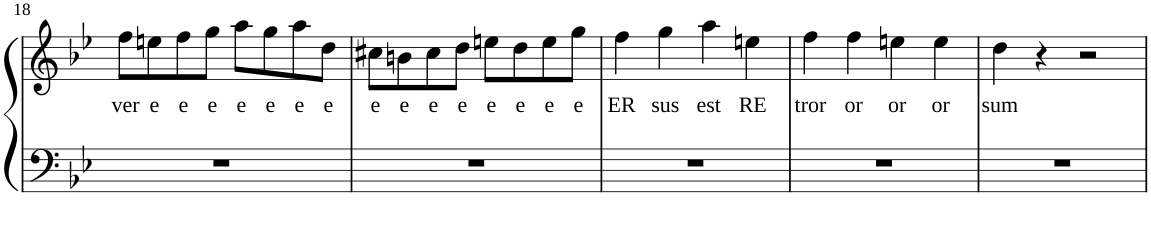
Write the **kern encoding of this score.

**kern	**kern	**text
*part1	*part1	*part1
*staff2	*staff1	*staff1
*I"Piano	*	*
*I'Pno	*	*
!!LO:PB:g=z
*clefF4	*clefG2	*
*k[b-e-]	*k[b-e-]	*
*B-:	*B-:	*
*M4/4	*M4/4	*
*met(c)	*met(c)	*
=18	=18	=18
!	!	!LO:LY:b
1r	8ff\L	ver
!	!	!LO:LY:b
.	8een\	e
!	!	!LO:LY:b
.	8ff\	e
!	!	!LO:LY:b
.	8gg\J	e
!	!	!LO:LY:b
.	8aa\L	e
!	!	!LO:LY:b
.	8gg\	e
!	!	!LO:LY:b
.	8aa\	e
!	!	!LO:LY:b
.	8dd\J	e
=19	=19	=19
!	!	!LO:LY:b
1r	8cc#X\L	e
!	!	!LO:LY:b
.	8bn\	e
!	!	!LO:LY:b
.	8cc#\	e
!	!	!LO:LY:b
.	8dd\J	e
!	!	!LO:LY:b
.	8een\L	e
!	!	!LO:LY:b
.	8dd\	e
!	!	!LO:LY:b
.	8ee\	e
!	!	!LO:LY:b
.	8gg\J	e
=20	=20	=20
!	!	!LO:LY:b
1r	4ff\	ER
!	!	!LO:LY:b
.	4gg\	sus
!	!	!LO:LY:b
.	4aa\	est
!	!	!LO:LY:b
.	4een\	RE
=21	=21	=21
!	!	!LO:LY:b
1r	4ff\	tror
!	!	!LO:LY:b
.	4ff\	or
!	!	!LO:LY:b
.	4een\	or
!	!	!LO:LY:b
.	4ee\	or
=22	=22	=22
!	!	!LO:LY:b
1r	4dd\	sum
.	4r	.
.	2r	.
=	=	=
*-	*-	*-
